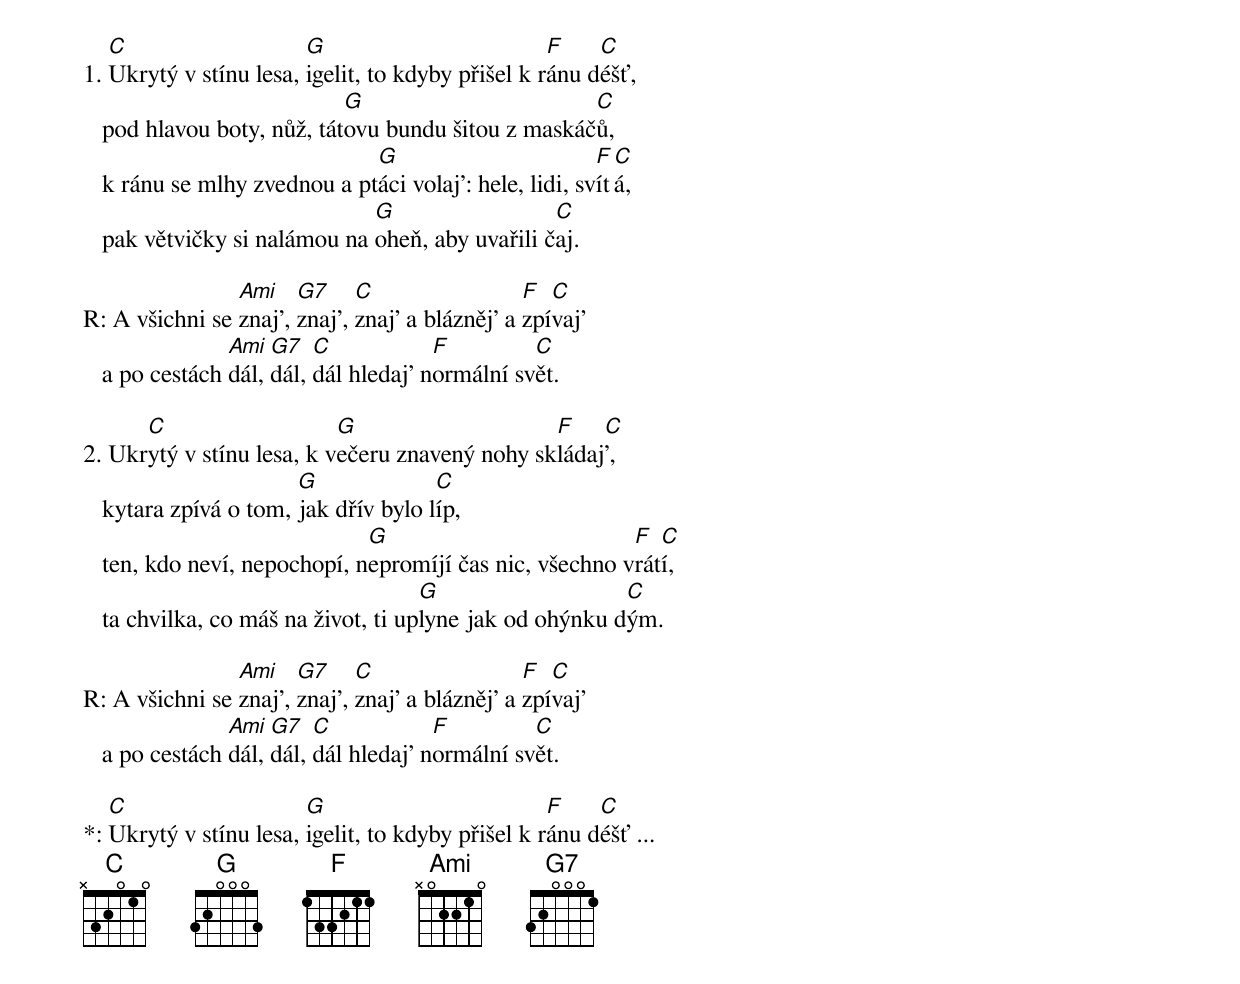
   C                    G                          F    C
1. Ukrytý v stínu lesa, igelit, to kdyby přišel k ránu déšť,
                            G                       C
   pod hlavou boty, nůž, tátovu bundu šitou z maskáčů,
                              G                         F C
   k ránu se mlhy zvednou a ptáci volaj': hele, lidi, svítá,
                              G                  C
   pak větvičky si nalámou na oheň, aby uvařili čaj.

                Ami    G7     C                  F  C
R: A všichni se znaj', znaj', znaj' a blázněj' a zpívaj'
                Ami  G7   C            F         C
   a po cestách dál, dál, dál hledaj' normální svět.

      C                    G                    F    C
2. Ukrytý v stínu lesa, k večeru znavený nohy skládaj',
                       G              C
   kytara zpívá o tom, jak dřív bylo líp,
                              G                          F  C
   ten, kdo neví, nepochopí, nepromíjí čas nic, všechno vrátí,
                                     G                   C
   ta chvilka, co máš na život, ti uplyne jak od ohýnku dým.

                Ami    G7     C                  F  C
R: A všichni se znaj', znaj', znaj' a blázněj' a zpívaj'
                Ami  G7   C            F         C
   a po cestách dál, dál, dál hledaj' normální svět.

   C                    G                          F    C
*: Ukrytý v stínu lesa, igelit, to kdyby přišel k ránu déšť ...
